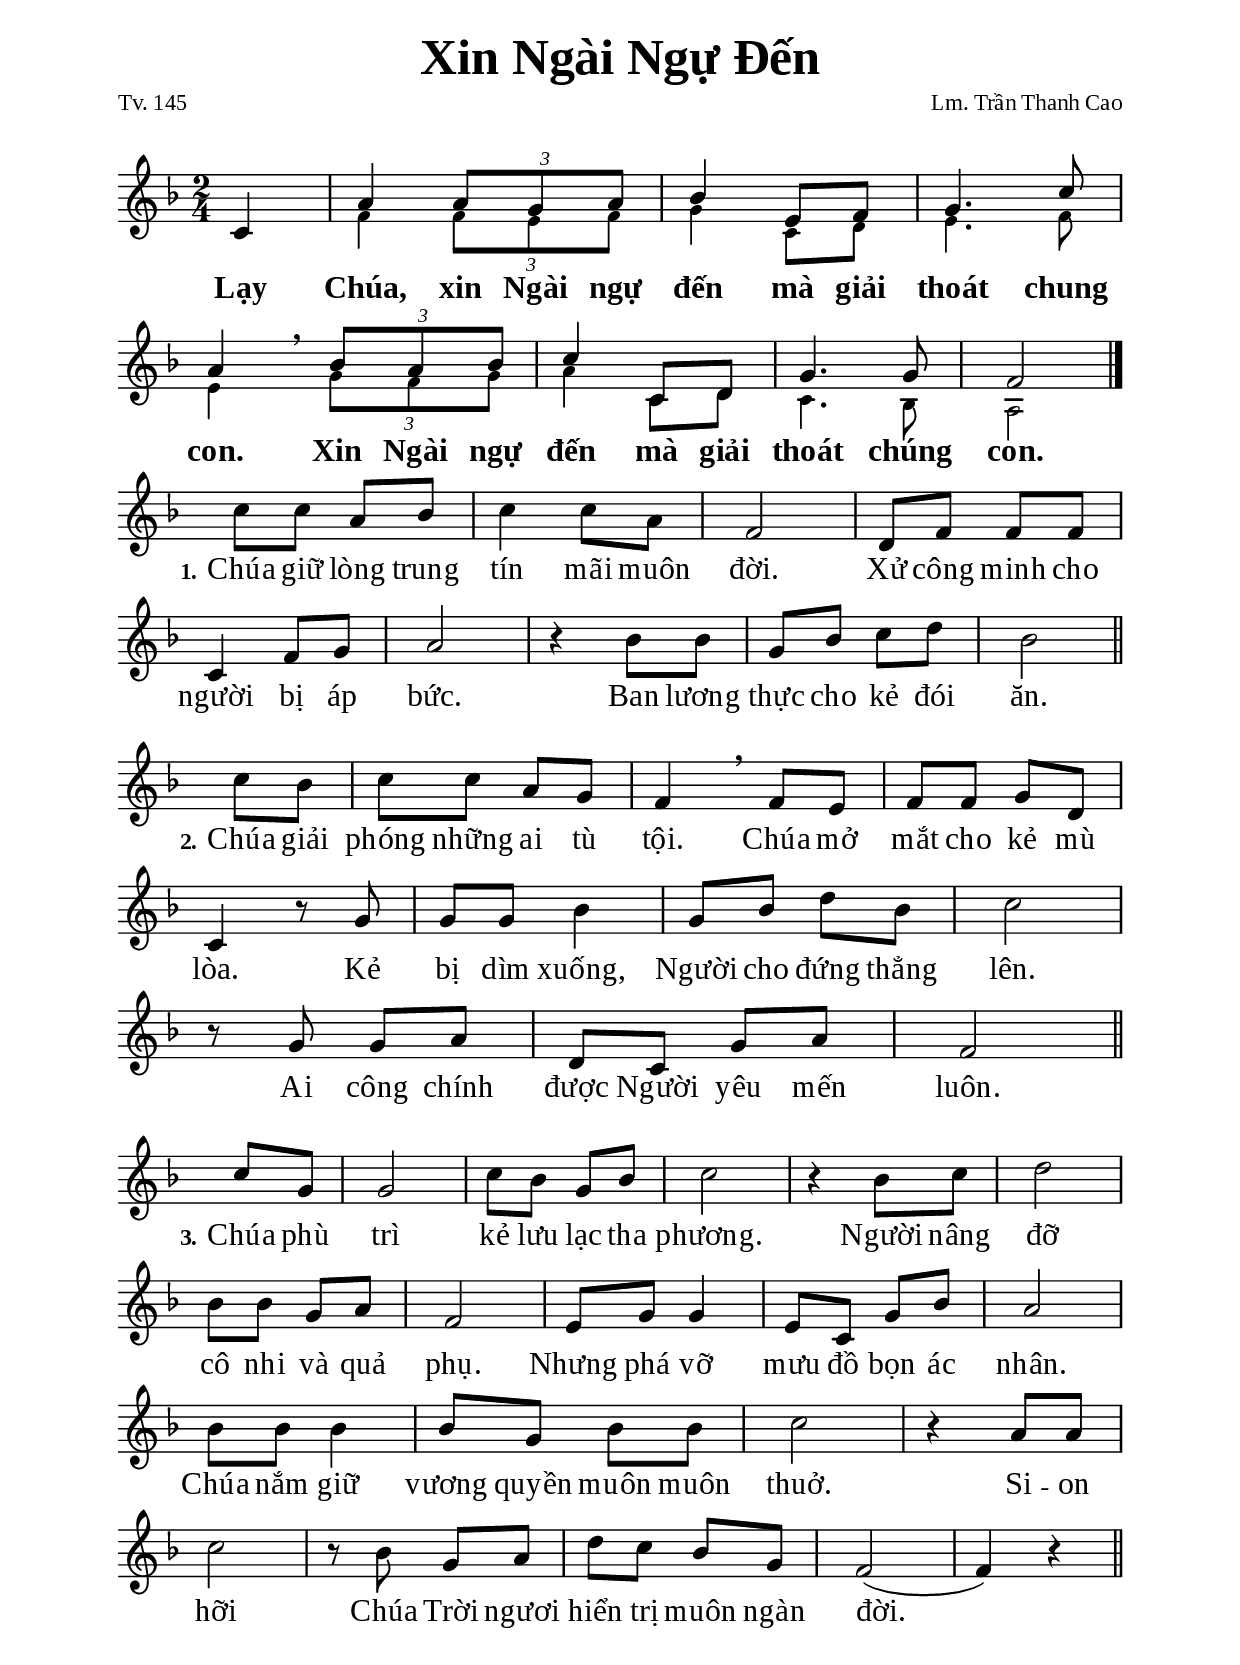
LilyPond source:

% Cài đặt chung
\version "2.20.0"
\include "english.ly"

\header {
  title = \markup { \fontsize #3 "Xin Ngài Ngự Đến" }
  poet = "Tv. 145"
  composer = "Lm. Trần Thanh Cao"
  arranger = " "
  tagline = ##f
}

\paper {
  #(set-paper-size "a4")
  top-margin = 10\mm
  bottom-margin = 10\mm
  left-margin = 20\mm
  right-margin = 20\mm
  indent = #0
  #(define fonts
    (make-pango-font-tree
      "Liberation Serif"
      "Liberation Serif"
      "Liberation Serif"
      (/ 20 20)))
  page-count = #1
}

% Nhạc điệp khúc
nhacDiepKhucSop = \relative c' {
  \partial 4 c4 |
  a' \tuplet 3/2 { a8 g a } |
  bf4 e,8 f |
  g4. c8 |
  a4 \breathe \tuplet 3/2 { bf8 a bf } |
  c4 c,8 d |
  g4. g8 |
  f2 \bar "|."
}

nhacDiepKhucBas = \relative c' {
  \skip 4
  f4 \tuplet 3/2 { f8 e f } |
  g4 c,8 d |
  e4. f8 |
  e4 \tuplet 3/2 { g8 f g } |
  a4 c,8 d |
  c4. bf8 |
  a2
}

% Nhạc phiên khúc
nhacPhienKhucMot = \relative c'' {
  c8 c a bf |
  c4 c8 a |
  f2 |
  d8 f f f | \break
  c4 f8 g |
  a2 |
  r4 bf8 bf |
  g bf c d |
  bf2 \bar "||"
}

nhacPhienKhucHai = \relative c' {
  \partial 4 c'8 bf |
  c c a g |
  f4 \breathe f8 e |
  f f g d |
  c4 r8 g' |
  g g bf4 |
  g8 bf d bf |
  c2 |
  r8 g g a |
  d, c g' a |
  f2 \bar "||"
}

nhacPhienKhucBa = \relative c' {
  \partial 4 c'8 g |
  g2 |
  c8 bf g bf |
  c2 |
  r4 bf8 c |
  d2 |
  bf8 bf g a |
  f2 |
  e8 g g4 |
  e8 c g' bf |
  a2 |
  bf8 bf bf4 |
  bf8 g bf bf |
  c2 |
  r4 a8 a |
  c2 |
  r8 bf g a |
  d c bf g |
  f2 ( |
  f4) r4 \bar "||"
}

% Lời điệp khúc
loiDiepKhuc = \lyricmode {
  Lạy Chúa, xin Ngài ngự đến mà giải thoát chung con.
  Xin Ngài ngự đến mà giải thoát chúng con.
}

% Lời phiên khúc
loiPhienKhucMot = \lyricmode {
  \set stanza = #"1."
  Chúa giữ lòng trung tín mãi muôn đời.
  Xử công minh cho người bị áp bức.
  Ban lương thực cho kẻ đói ăn.
}

loiPhienKhucHai = \lyricmode {
  \set stanza = #"2."
  Chúa giải phóng những ai tù tội.
  Chúa mở mắt cho kẻ mù lòa.
  Kẻ bị dìm xuống, Người cho đứng thẳng lên.
  Ai công chính được Người yêu mến luôn.
}

loiPhienKhucBa = \lyricmode {
  \set stanza = #"3."
  Chúa phù trì kẻ lưu lạc tha phương.
  Người nâng đỡ cô nhi và quả phụ.
  Nhưng phá vỡ mưu đồ bọn ác nhân.
  Chúa nắm giữ vương quyền muôn muôn thuở.
  Si -- on hỡi Chúa Trời ngươi hiển trị muôn ngàn đời.
}


% Dàn trang
\score {
  \new ChoirStaff <<
    \new Staff = diepKhuc \with {
        \consists "Merge_rests_engraver"
        \magnifyStaff #(magstep +1)
      }
      <<
      \new Voice = beSop {
        \voiceOne \key f \major \time 2/4 \nhacDiepKhucSop
      }
      \new Voice = beBas {
        \override NoteHead.font-size = #-2
        \voiceTwo \key f \major \time 2/4 \nhacDiepKhucBas
      }
    >>
    \new Lyrics \lyricsto beSop \loiDiepKhuc
  >>
  \layout {
    \override Lyrics.LyricText.font-series = #'bold
    \override Lyrics.LyricText.font-size = #+3
    \override Lyrics.LyricSpace.minimum-distance = #2.0
    \override Score.BarNumber.break-visibility = ##(#f #f #f)
    \override Score.SpacingSpanner.uniform-stretching = ##t
  }
}

\score {
  \new ChoirStaff <<
    \new Staff = phienKhuc \with {
        \magnifyStaff #(magstep +1)
      }
      <<
      \new Voice = beSop {
        \key f \major \time 2/4 \nhacPhienKhucMot
      }
    >>
    \new Lyrics \lyricsto beSop \loiPhienKhucMot
  >>
  \layout {
    \override Staff.TimeSignature.transparent = ##t
    \override Lyrics.LyricText.font-size = #+3
    \override Lyrics.LyricSpace.minimum-distance = #0.5
    \override Score.BarNumber.break-visibility = ##(#f #f #f)
    \override Score.SpacingSpanner.uniform-stretching = ##t
  }
}

\score {
  \new ChoirStaff <<
    \new Staff = phienKhuc \with {
        \magnifyStaff #(magstep +1)
      }
      <<
      \new Voice = beSop {
        \key f \major \time 2/4 \nhacPhienKhucHai
      }
    >>
    \new Lyrics \lyricsto beSop \loiPhienKhucHai
  >>
  \layout {
    \override Staff.TimeSignature.transparent = ##t
    \override Lyrics.LyricText.font-size = #+3
    \override Lyrics.LyricSpace.minimum-distance = #0.5
    \override Score.BarNumber.break-visibility = ##(#f #f #f)
    \override Score.SpacingSpanner.uniform-stretching = ##t
  }
}

\score {
  \new ChoirStaff <<
    \new Staff = phienKhuc \with {
        \magnifyStaff #(magstep +1)
      }
      <<
      \new Voice = beSop {
        \key f \major \time 2/4 \nhacPhienKhucBa
      }
    >>
    \new Lyrics \lyricsto beSop \loiPhienKhucBa
  >>
  \layout {
    \override Staff.TimeSignature.transparent = ##t
    \override Lyrics.LyricText.font-size = #+3
    \override Lyrics.LyricSpace.minimum-distance = #0.5
    \override Score.BarNumber.break-visibility = ##(#f #f #f)
    \override Score.SpacingSpanner.uniform-stretching = ##t
  }
}
